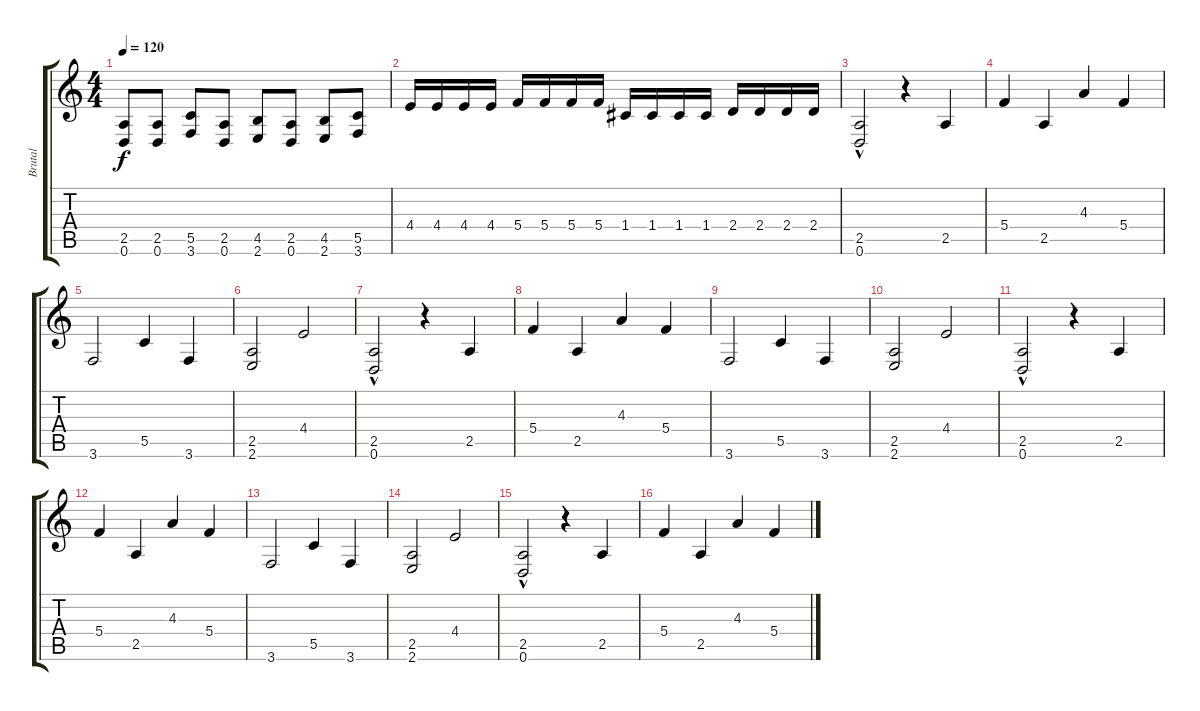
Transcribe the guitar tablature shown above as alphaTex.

\track ("Brutal" "Brutal") {instrument distortionguitar}
\staff {score tabs}
\tuning (D4 A3 F3 C3 G2 D2) {hide}
\ts (4 4)
\tempo 120
\clef g2
\ks c
(2.5 0.6).8{dy f} (2.5 0.6).8 (5.5 3.6).8 (2.5 0.6).8 (4.5 2.6).8 (2.5 0.6).8 (4.5 2.6).8 (5.5 3.6).8 |
4.4.16 4.4.16 4.4.16 4.4.16 5.4.16 5.4.16 5.4.16 5.4.16 1.4.16 1.4.16 1.4.16 1.4.16 2.4.16 2.4.16 2.4.16 2.4.16 |
(2.5{hac} 0.6{hac}).2 r.4 2.5.4 |
5.4.4 2.5.4 4.3.4 5.4.4 |
3.6.2 5.5.4 3.6.4 |
(2.5 2.6).2 4.4.2 |
(2.5{hac} 0.6{hac}).2 r.4 2.5.4 |
5.4.4 2.5.4 4.3.4 5.4.4 |
3.6.2 5.5.4 3.6.4 |
(2.5 2.6).2 4.4.2 |
(2.5{hac} 0.6{hac}).2 r.4 2.5.4 |
5.4.4 2.5.4 4.3.4 5.4.4 |
3.6.2 5.5.4 3.6.4 |
(2.5 2.6).2 4.4.2 |
(2.5{hac} 0.6{hac}).2 r.4 2.5.4 |
5.4.4 2.5.4 4.3.4 5.4.4
